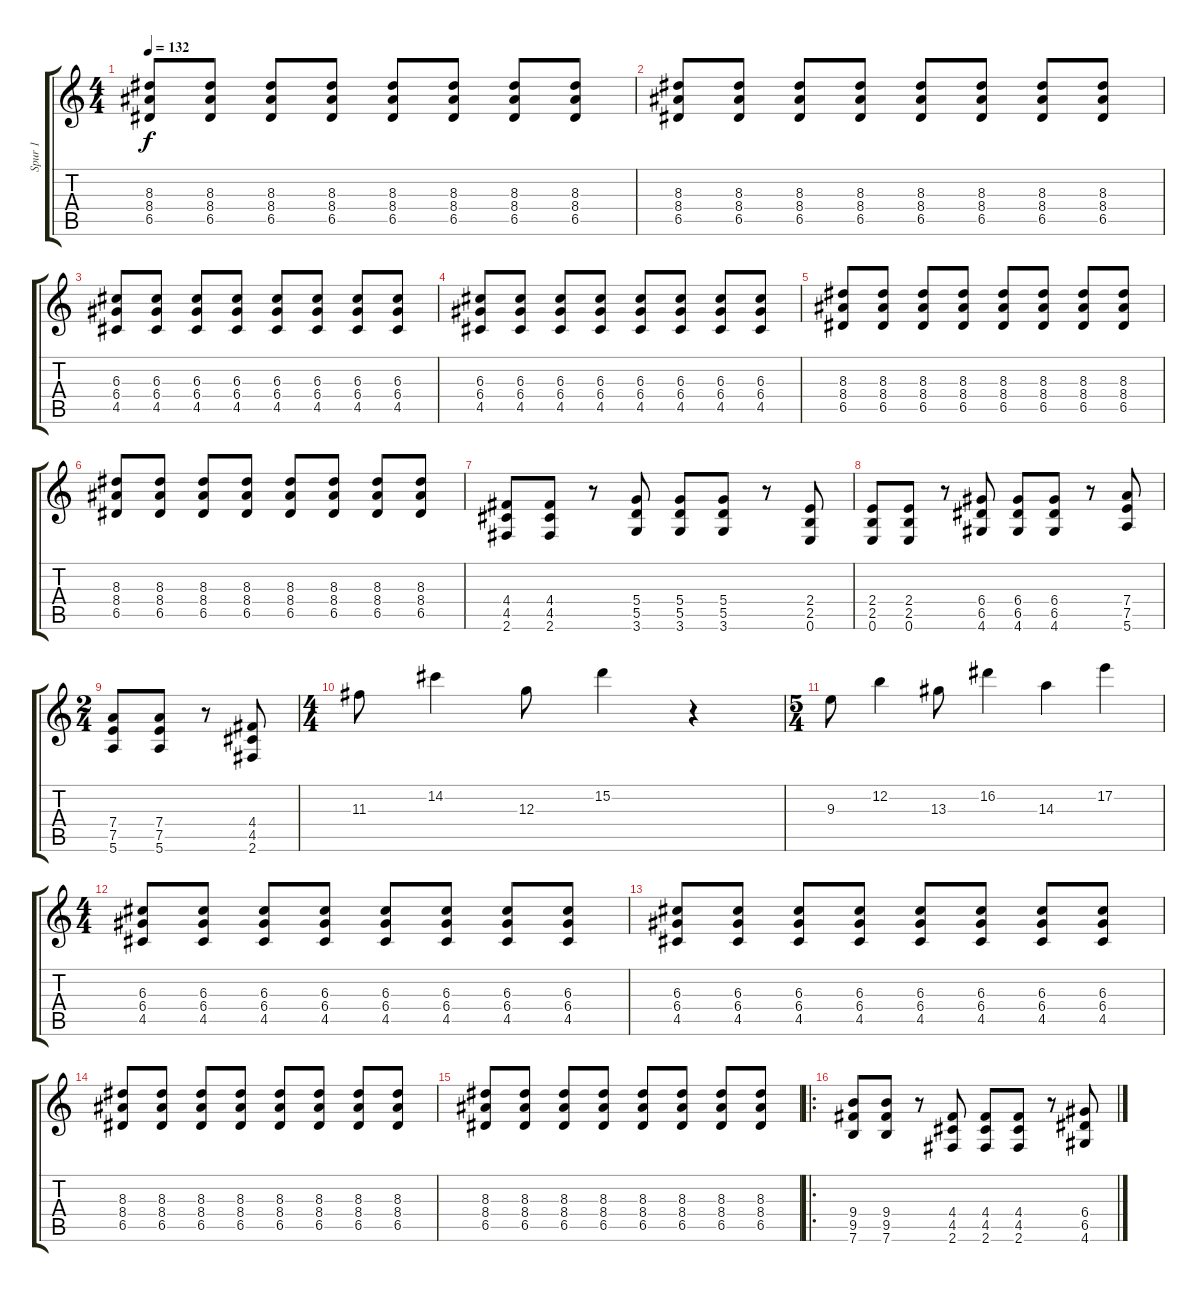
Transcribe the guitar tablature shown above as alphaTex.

\track ("Spur 1" "Spur 1") {instrument overdrivenguitar}
\staff {score tabs}
\tuning (E4 B3 G3 D3 A2 E2) {hide}
\ts (4 4)
\tempo 132
\clef g2
\ks c
(8.3 8.4 6.5).8{dy f} (8.3 8.4 6.5).8 (8.3 8.4 6.5).8 (8.3 8.4 6.5).8 (8.3 8.4 6.5).8 (8.3 8.4 6.5).8 (8.3 8.4 6.5).8 (8.3 8.4 6.5).8 |
(8.3 8.4 6.5).8 (8.3 8.4 6.5).8 (8.3 8.4 6.5).8 (8.3 8.4 6.5).8 (8.3 8.4 6.5).8 (8.3 8.4 6.5).8 (8.3 8.4 6.5).8 (8.3 8.4 6.5).8 |
(6.3 6.4 4.5).8 (6.3 6.4 4.5).8 (6.3 6.4 4.5).8 (6.3 6.4 4.5).8 (6.3 6.4 4.5).8 (6.3 6.4 4.5).8 (6.3 6.4 4.5).8 (6.3 6.4 4.5).8 |
(6.3 6.4 4.5).8 (6.3 6.4 4.5).8 (6.3 6.4 4.5).8 (6.3 6.4 4.5).8 (6.3 6.4 4.5).8 (6.3 6.4 4.5).8 (6.3 6.4 4.5).8 (6.3 6.4 4.5).8 |
(8.3 8.4 6.5).8 (8.3 8.4 6.5).8 (8.3 8.4 6.5).8 (8.3 8.4 6.5).8 (8.3 8.4 6.5).8 (8.3 8.4 6.5).8 (8.3 8.4 6.5).8 (8.3 8.4 6.5).8 |
(8.3 8.4 6.5).8 (8.3 8.4 6.5).8 (8.3 8.4 6.5).8 (8.3 8.4 6.5).8 (8.3 8.4 6.5).8 (8.3 8.4 6.5).8 (8.3 8.4 6.5).8 (8.3 8.4 6.5).8 |
(4.4 4.5 2.6).8 (4.4 4.5 2.6).8 r.8 (5.4 5.5 3.6).8 (5.4 5.5 3.6).8 (5.4 5.5 3.6).8 r.8 (2.4 2.5 0.6).8 |
(2.4 2.5 0.6).8 (2.4 2.5 0.6).8 r.8 (6.4 6.5 4.6).8 (6.4 6.5 4.6).8 (6.4 6.5 4.6).8 r.8 (7.4 7.5 5.6).8 |
\ts (2 4)
(7.4 7.5 5.6).8 (7.4 7.5 5.6).8 r.8 (4.4 4.5 2.6).8 |
\ts (4 4)
11.3.8 14.2.4 12.3.8 15.2.4 r.4 |
\ts (5 4)
9.3.8 12.2.4 13.3.8 16.2.4 14.3.4 17.2.4 |
\ts (4 4)
(6.3 6.4 4.5).8 (6.3 6.4 4.5).8 (6.3 6.4 4.5).8 (6.3 6.4 4.5).8 (6.3 6.4 4.5).8 (6.3 6.4 4.5).8 (6.3 6.4 4.5).8 (6.3 6.4 4.5).8 |
(6.3 6.4 4.5).8 (6.3 6.4 4.5).8 (6.3 6.4 4.5).8 (6.3 6.4 4.5).8 (6.3 6.4 4.5).8 (6.3 6.4 4.5).8 (6.3 6.4 4.5).8 (6.3 6.4 4.5).8 |
(8.3 8.4 6.5).8 (8.3 8.4 6.5).8 (8.3 8.4 6.5).8 (8.3 8.4 6.5).8 (8.3 8.4 6.5).8 (8.3 8.4 6.5).8 (8.3 8.4 6.5).8 (8.3 8.4 6.5).8 |
(8.3 8.4 6.5).8 (8.3 8.4 6.5).8 (8.3 8.4 6.5).8 (8.3 8.4 6.5).8 (8.3 8.4 6.5).8 (8.3 8.4 6.5).8 (8.3 8.4 6.5).8 (8.3 8.4 6.5).8 |
\ro
(9.4 9.5 7.6).8 (9.4 9.5 7.6).8 r.8 (4.4 4.5 2.6).8 (4.4 4.5 2.6).8 (4.4 4.5 2.6).8 r.8 (6.4 6.5 4.6).8
